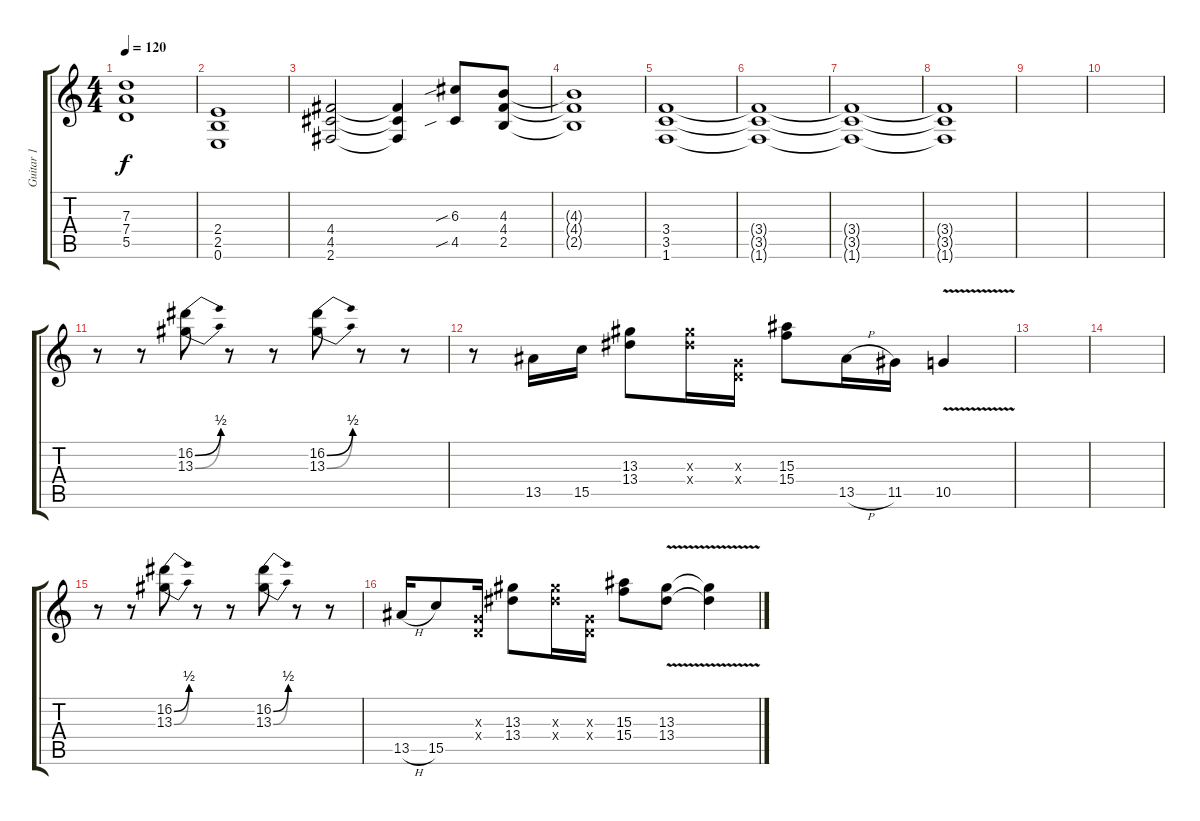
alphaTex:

\track ("Guitar 1" "Guitar 1") {instrument distortionguitar}
\staff {score tabs}
\tuning (E4 B3 G3 D3 A2 E2) {hide}
\ts (4 4)
\tempo 120
\clef g2
\ks c
(7.3 7.4 5.5).1{dy f} |
(2.4 2.5 0.6).1 |
(4.4 4.5 2.6).2 (4.4{t} 4.5{t} 2.6{t}).4 (6.3{sib} 4.5{sib}).8 (4.3 4.4 2.5).8 |
(4.3{t} 4.4{t} 2.5{t}).1 |
(3.4 3.5 1.6).1 |
(3.4{t} 3.5{t} 1.6{t}).1 |
(3.4{t} 3.5{t} 1.6{t}).1 |
(3.4{t} 3.5{t} 1.6{t}).1 |
|
|
r.8 r.8 (16.2{be (bend 0 0 60 2)} 13.3{be (bend 0 0 60 2)}).8 r.8 r.8 (16.2{be (bend 0 0 60 2)} 13.3{be (bend 0 0 60 2)}).8 r.8 r.8 |
r.8 13.5.16 15.5.16 (13.3 13.4).8 (13.3{x} 13.4{x}).16 (0.3{x} 0.4{x}).16 (15.3 15.4).8 13.5{h}.16 11.5.16 10.5{v}.4 |
|
|
r.8 r.8 (16.2{be (bend 0 0 60 2)} 13.3{be (bend 0 0 60 2)}).8 r.8 r.8 (16.2{be (bend 0 0 60 2)} 13.3{be (bend 0 0 60 2)}).8 r.8 r.8 |
13.5{h}.16 15.5.8 (0.3{x} 0.4{x}).16 (13.3 13.4).8 (13.3{x} 13.4{x}).16 (0.3{x} 0.4{x}).16 (15.3 15.4).8 (13.3{v} 13.4{v}).8 (13.3{t} 13.4{t}).4
